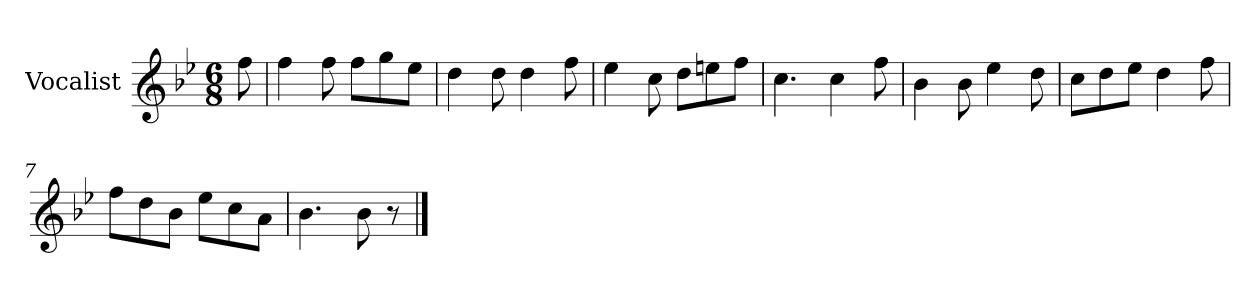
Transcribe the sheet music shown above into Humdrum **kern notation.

**kern
*part1
*staff1
*I"Vocalist
*k[b-e-]
*B-:
*M6/8
=
8ff
=1
4ff
8ff
8ffL
8gg
8ee-J
=2
4dd
8dd
4dd
8ff
=3
4ee-
8cc
8ddL
8een
8ffJ
=4
4.cc
4cc
8ff
=5
4b-
8b-
4ee-
8dd
=6
8ccL
8dd
8ee-J
4dd
8ff
=7
8ffL
8dd
8b-J
8ee-L
8cc
8aJ
=8
4.b-
8b-
8r
==
*-
